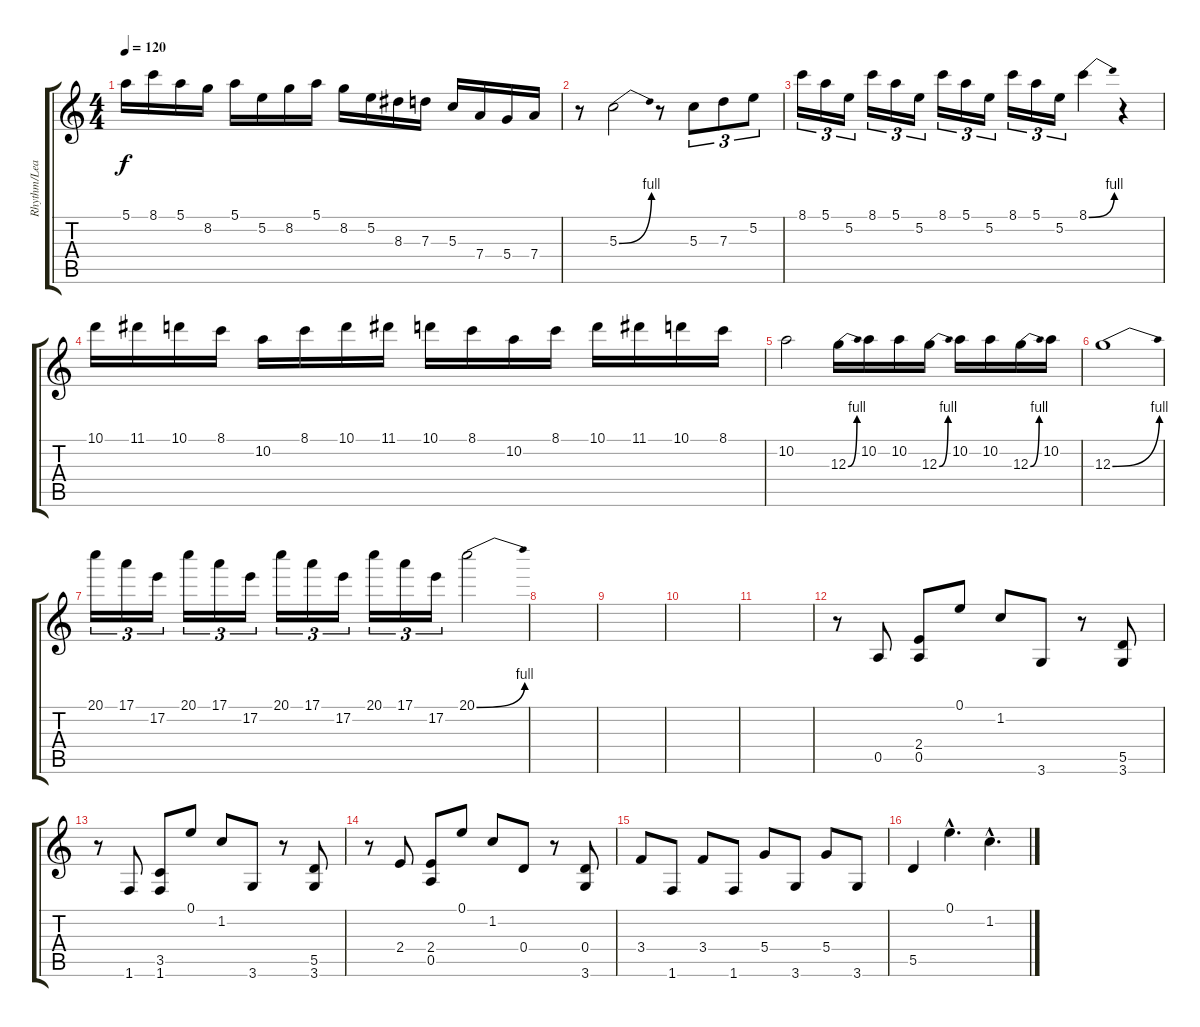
\track ("Rhythm/Lead Guitar" "Rhythm/Lea") {instrument distortionguitar}
\staff {score tabs}
\tuning (E4 B3 G3 D3 A2 E2) {hide}
\ts (4 4)
\tempo 120
\clef g2
\ks c
5.1.16{dy f} 8.1.16 5.1.16 8.2.16 5.1.16 5.2.16 8.2.16 5.1.16 8.2.16 5.2.16 8.3.16 7.3.16 5.3.16 7.4.16 5.4.16 7.4.16 |
r.8 5.3{be (bend 0 0 60 4)}.2 r.8 5.3.8{tu (3 2)} 7.3.8{tu (3 2)} 5.2.8{tu (3 2)} |
8.1.16{tu (3 2)} 5.1.16{tu (3 2)} 5.2.16{tu (3 2)} 8.1.16{tu (3 2)} 5.1.16{tu (3 2)} 5.2.16{tu (3 2)} 8.1.16{tu (3 2)} 5.1.16{tu (3 2)} 5.2.16{tu (3 2)} 8.1.16{tu (3 2)} 5.1.16{tu (3 2)} 5.2.16{tu (3 2)} 8.1{be (bend 0 0 60 4)}.4 r.4 |
10.1.16 11.1.16 10.1.16 8.1.16 10.2.16 8.1.16 10.1.16 11.1.16 10.1.16 8.1.16 10.2.16 8.1.16 10.1.16 11.1.16 10.1.16 8.1.16 |
10.2.2 12.3{be (bend 0 0 60 4)}.16 10.2.16 10.2.16 12.3{be (bend 0 0 60 4)}.16 10.2.16 10.2.16 12.3{be (bend 0 0 60 4)}.16 10.2.16 |
12.3{be (bend 0 0 60 4)}.1 |
20.1.16{tu (3 2)} 17.1.16{tu (3 2)} 17.2.16{tu (3 2)} 20.1.16{tu (3 2)} 17.1.16{tu (3 2)} 17.2.16{tu (3 2)} 20.1.16{tu (3 2)} 17.1.16{tu (3 2)} 17.2.16{tu (3 2)} 20.1.16{tu (3 2)} 17.1.16{tu (3 2)} 17.2.16{tu (3 2)} 20.1{be (bend 0 0 60 4)}.2 |
|
|
|
|
r.8{instrument electricguitarclean} 0.5.8 (2.4 0.5).8 0.1.8 1.2.8 3.6.8 r.8 (5.5 3.6).8 |
r.8 1.6.8 (3.5 1.6).8 0.1.8 1.2.8 3.6.8 r.8 (5.5 3.6).8 |
r.8 2.4.8 (2.4 0.5).8 0.1.8 1.2.8 0.4.8 r.8 (0.4 3.6).8 |
3.4.8 1.6.8 3.4.8 1.6.8 5.4.8 3.6.8 5.4.8 3.6.8 |
5.5.4 0.1{hac}.4{d} 1.2{hac}.4{d}
